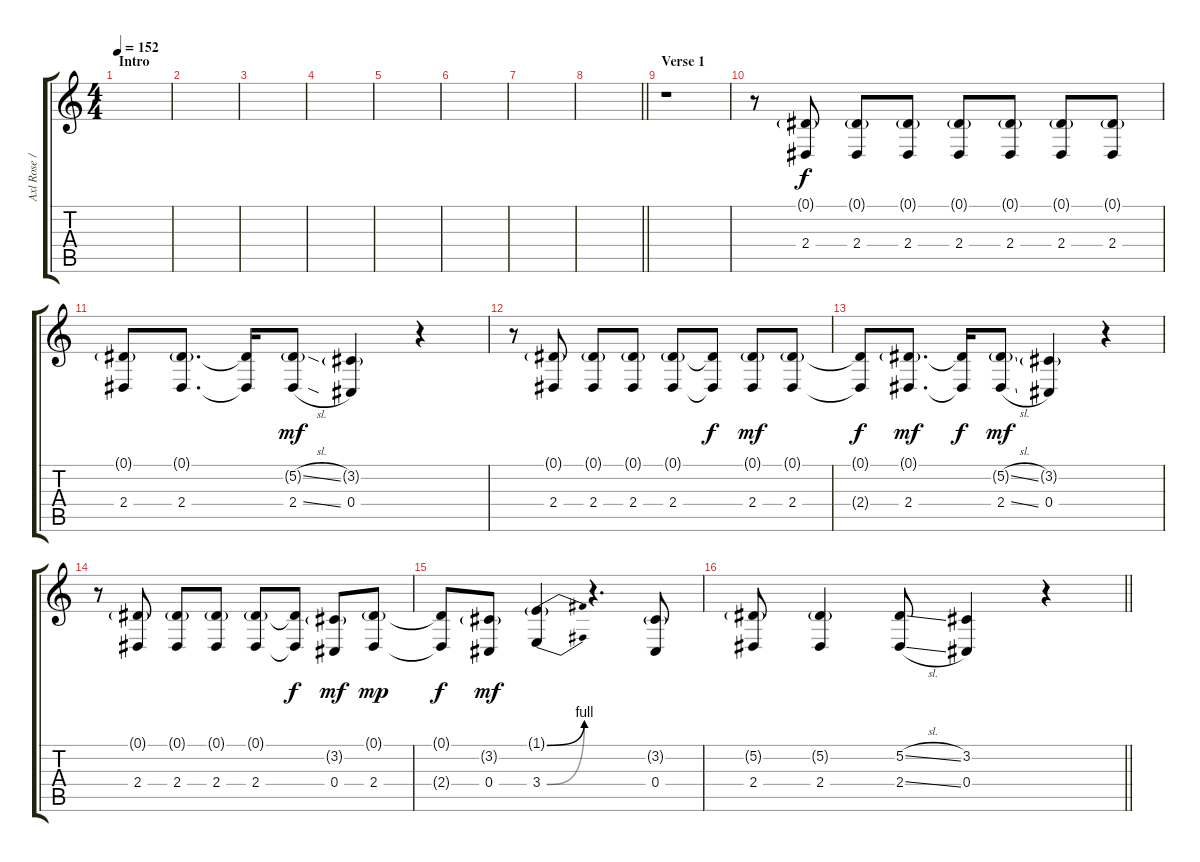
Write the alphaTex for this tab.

\track ("Axl Rose / Duff McKagan" "Axl Rose /") {instrument altosax}
\staff {score tabs}
\tuning (Eb4 Bb3 Gb3 Db3 Ab2 Eb2) {hide}
\ts (4 4)
\section ("" "Intro")
\tempo 152
\clef g2
\ks c
|
|
|
|
|
|
|
\barLineRight lightlight
|
\section ("" "Verse 1")
r.1 |
r.8 (0.1{g} 2.4).8 (0.1{g} 2.4).8 (0.1{g} 2.4).8 (0.1{g} 2.4).8 (0.1{g} 2.4).8 (0.1{g} 2.4).8 (0.1{g} 2.4).8 |
(0.1{g} 2.4).8 (0.1{g} 2.4).8{d} (0.1{t} 2.4{t}).16{dy f} (5.2{sl g} 2.4{sl}).8{dy mf} (3.2{g} 0.4).4 r.4 |
r.8 (0.1{g} 2.4).8 (0.1{g} 2.4).8 (0.1{g} 2.4).8 (0.1{g} 2.4).8 (0.1{t} 2.4{t}).8{dy f} (0.1{g} 2.4).8{dy mf} (0.1{g} 2.4).8 |
(0.1{t} 2.4{t}).8{dy f} (0.1{g} 2.4).8{d dy mf} (0.1{t} 2.4{t}).16{dy f} (5.2{sl g} 2.4{sl}).8{dy mf} (3.2{g} 0.4).4 r.4 |
r.8 (0.1{g} 2.4).8 (0.1{g} 2.4).8 (0.1{g} 2.4).8 (0.1{g} 2.4).8 (0.1{t} 2.4{t}).8{dy f} (3.2{g} 0.4).8{dy mf} (0.1{g} 2.4).8{dy mp} |
(0.1{t} 2.4{t}).8{dy f} (3.2{g} 0.4).8{dy mf} (1.1{be (bend 0 0 60 4) g} 3.4{be (bend 0 0 60 4)}).4 r.4{d} (3.2{g} 0.4).8 |
\barLineRight lightlight
(5.2{g} 2.4).8 (5.2{g} 2.4).4 (5.2{sl} 2.4{sl}).8 (3.2 0.4).4 r.4
